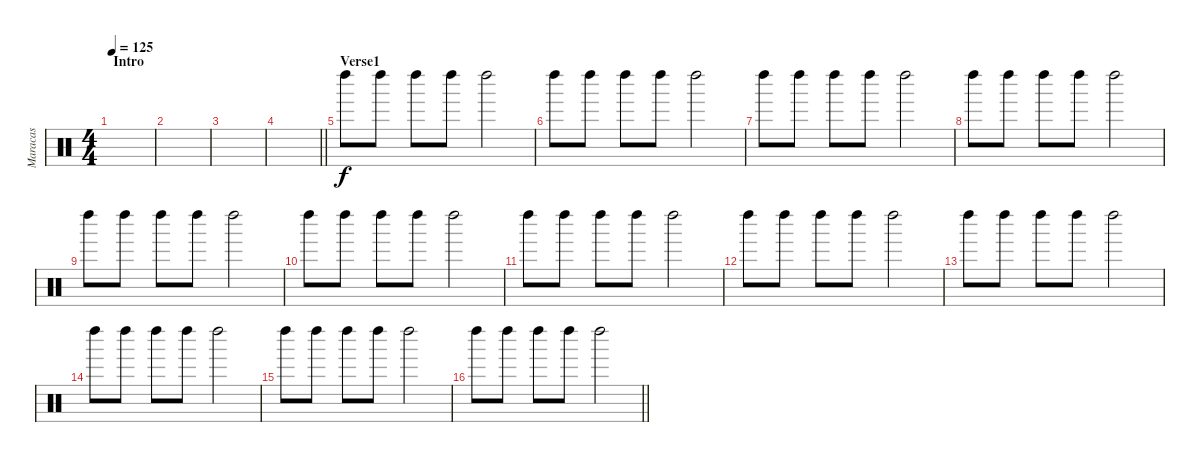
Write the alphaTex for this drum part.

\track ("Maracas" "Maracas") {instrument percussion}
\staff {score}
\articulation defaults
\ts (4 4)
\section ("" "Intro")
\tempo 125
\clef neutral
\ks c
|
|
|
\barLineRight lightlight
|
\section ("" "Verse1")
"Left Maraca (hit)".8{volume 13} "Left Maraca (hit)".8 "Left Maraca (hit)".8 "Left Maraca (hit)".8 "Left Maraca (hit)".2 |
"Left Maraca (hit)".8{volume 13} "Left Maraca (hit)".8 "Left Maraca (hit)".8 "Left Maraca (hit)".8 "Left Maraca (hit)".2 |
"Left Maraca (hit)".8{volume 13} "Left Maraca (hit)".8 "Left Maraca (hit)".8 "Left Maraca (hit)".8 "Left Maraca (hit)".2 |
"Left Maraca (hit)".8{volume 13} "Left Maraca (hit)".8 "Left Maraca (hit)".8 "Left Maraca (hit)".8 "Left Maraca (hit)".2 |
"Left Maraca (hit)".8{volume 13} "Left Maraca (hit)".8 "Left Maraca (hit)".8 "Left Maraca (hit)".8 "Left Maraca (hit)".2 |
"Left Maraca (hit)".8{volume 13} "Left Maraca (hit)".8 "Left Maraca (hit)".8 "Left Maraca (hit)".8 "Left Maraca (hit)".2 |
"Left Maraca (hit)".8{volume 13} "Left Maraca (hit)".8 "Left Maraca (hit)".8 "Left Maraca (hit)".8 "Left Maraca (hit)".2 |
"Left Maraca (hit)".8{volume 13} "Left Maraca (hit)".8 "Left Maraca (hit)".8 "Left Maraca (hit)".8 "Left Maraca (hit)".2 |
"Left Maraca (hit)".8{volume 13} "Left Maraca (hit)".8 "Left Maraca (hit)".8 "Left Maraca (hit)".8 "Left Maraca (hit)".2 |
"Left Maraca (hit)".8{volume 13} "Left Maraca (hit)".8 "Left Maraca (hit)".8 "Left Maraca (hit)".8 "Left Maraca (hit)".2 |
"Left Maraca (hit)".8{volume 13} "Left Maraca (hit)".8 "Left Maraca (hit)".8 "Left Maraca (hit)".8 "Left Maraca (hit)".2 |
\barLineRight lightlight "Left Maraca (hit)".8{volume 13} "Left Maraca (hit)".8 "Left Maraca (hit)".8 "Left Maraca (hit)".8 "Left Maraca (hit)".2
